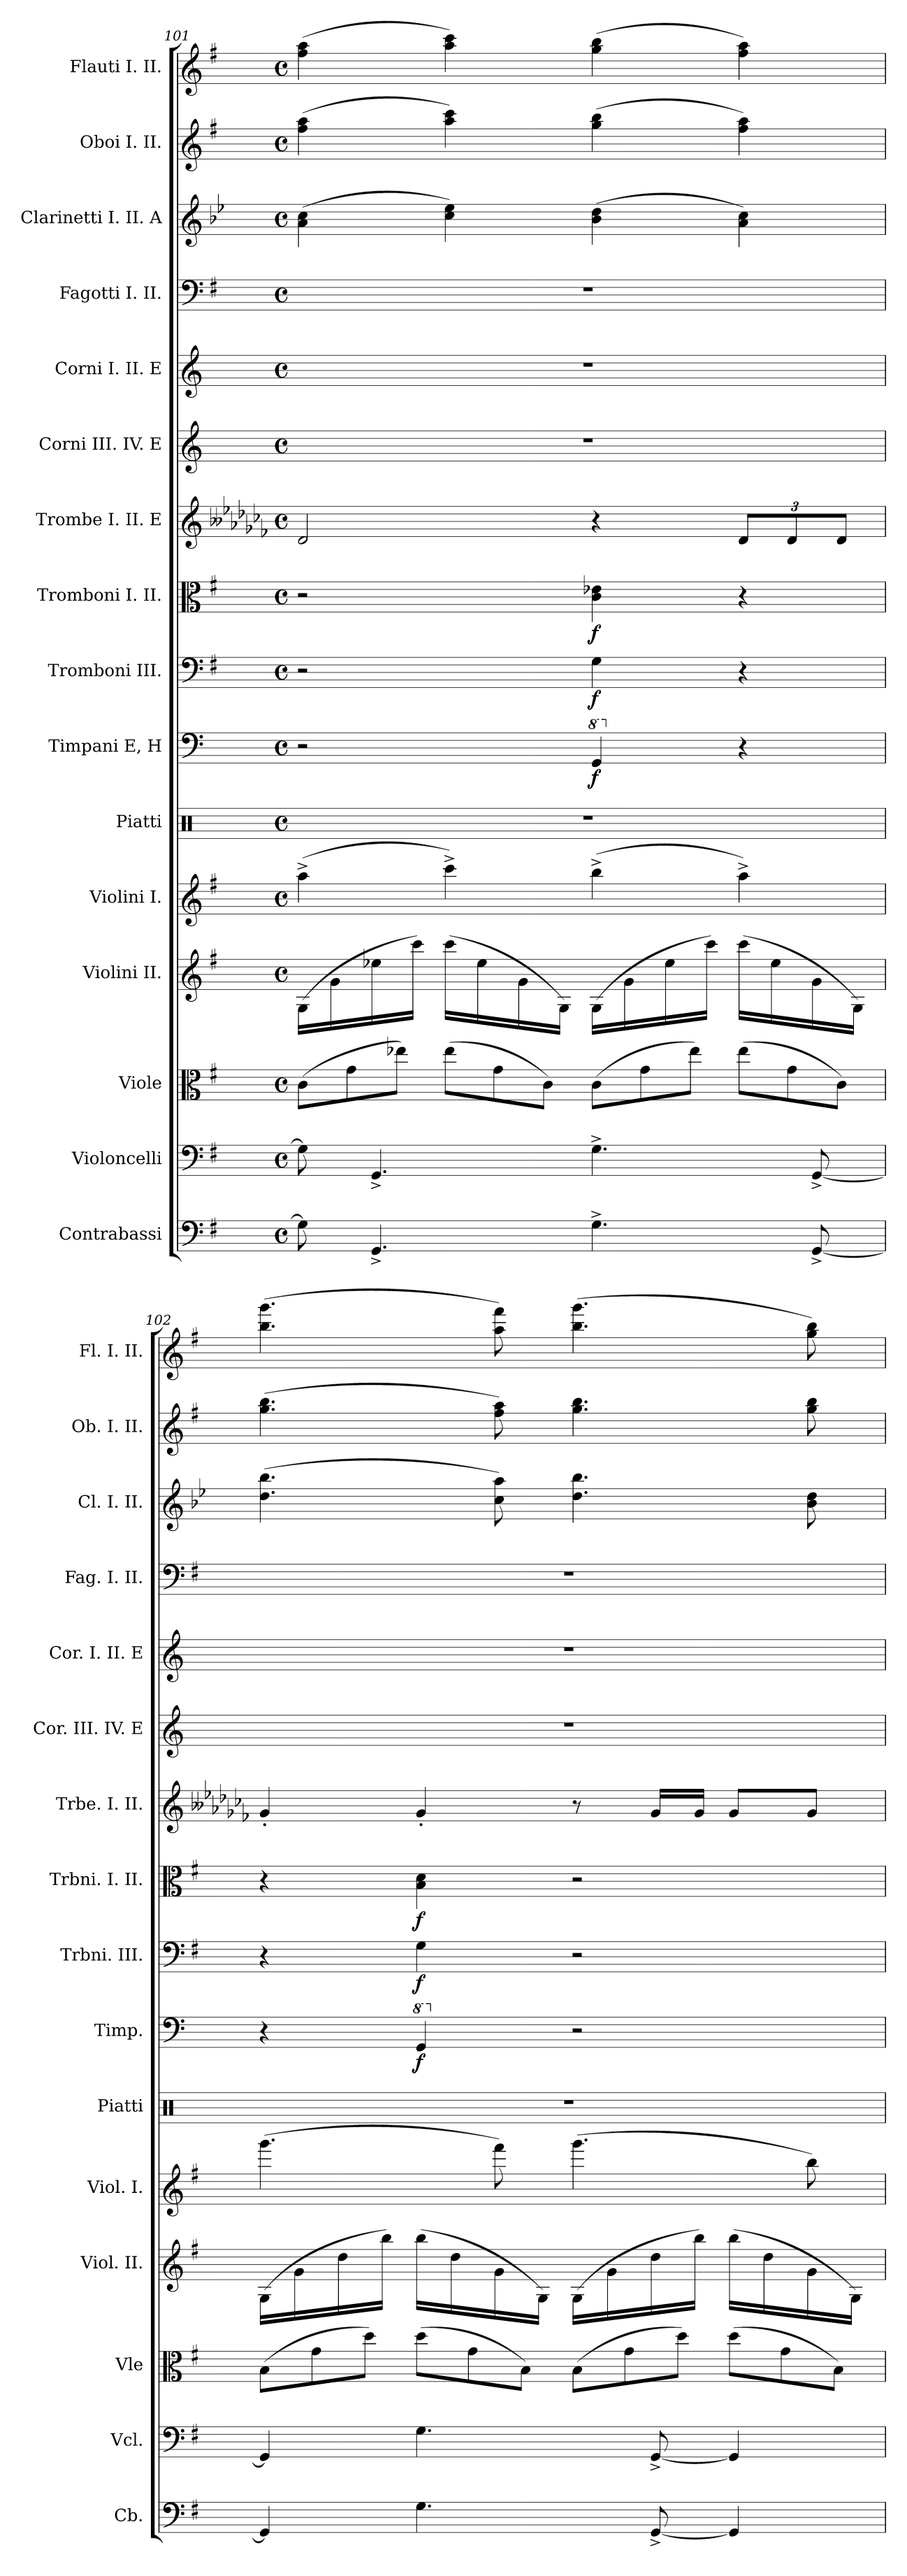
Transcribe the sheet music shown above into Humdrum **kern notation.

**kern	**kern	**kern	**kern	**kern	**kern	**kern	**dynam	**kern	**dynam	**kern	**dynam	**kern	**kern	**kern	**kern	**kern	**kern	**kern
*part16	*part15	*part14	*part13	*part12	*part11	*part10	*part10	*part9	*part9	*part8	*part8	*part7	*part6	*part5	*part4	*part3	*part2	*part1
*staff16	*staff15	*staff14	*staff13	*staff12	*staff11	*staff10	*staff10	*staff9	*staff9	*staff8	*staff8	*staff7	*staff6	*staff5	*staff4	*staff3	*staff2	*staff1
*I"Contrabassi	*I"Violoncelli	*I"Viole	*I"Violini II.	*I"Violini I.	*I"Piatti	*I"Timpani E, H	*	*I"Tromboni III.	*	*I"Tromboni I. II.	*	*I"Trombe I. II. E	*I"Corni III. IV. E	*I"Corni I. II. E	*I"Fagotti I. II.	*I"Clarinetti I. II. A	*I"Oboi I. II.	*I"Flauti I. II.
*I'Cb.	*I'Vcl.	*I'Vle	*I'Viol. II.	*I'Viol. I.	*I'Piatti	*I'Timp.	*	*I'Trbni. III.	*	*I'Trbni. I. II.	*	*I'Trbe. I. II.	*I'Cor. III. IV. E	*I'Cor. I. II. E	*I'Fag. I. II.	*I'Cl. I. II.	*I'Ob. I. II.	*I'Fl. I. II.
*clefF4	*clefF4	*clefC3	*clefG2	*clefG2	*clefX	*clefF4	*	*clefF4	*	*clefC3	*	*clefG2	*clefG2	*clefG2	*clefF4	*clefG2	*clefG2	*clefG2
*ITrd7c12	*	*	*	*	*	*	*	*	*	*	*	*ITrd-3c-4	*ITrd5c8	*ITrd5c8	*	*ITrd2c3	*	*
*k[f#]	*k[f#]	*k[f#]	*k[f#]	*k[f#]	*k[]	*k[]	*	*k[f#]	*	*k[f#]	*	*k[b--e-a-d-g-c-f-]	*k[f#c#g#d#]	*k[f#c#g#d#]	*k[f#]	*k[f#]	*k[f#]	*k[f#]
*M4/4	*M4/4	*M4/4	*M4/4	*M4/4	*M4/4	*M4/4	*	*M4/4	*	*M4/4	*	*M4/4	*M4/4	*M4/4	*M4/4	*M4/4	*M4/4	*M4/4
*met(c)	*met(c)	*met(c)	*met(c)	*met(c)	*met(c)	*met(c)	*	*met(c)	*	*met(c)	*	*met(c)	*met(c)	*met(c)	*met(c)	*met(c)	*met(c)	*met(c)
*	*	*Xtuplet	*	*	*	*	*	*	*	*	*	*	*	*	*	*	*	*
=101	=101	=101	=101	=101	=101	=101	=101	=101	=101	=101	=101	=101	=101	=101	=101	=101	=101	=101
8GG\]	8G\]	(12c\L	(16G\LL	(4aa^\	1r	2r	.	2r	.	2r	.	2g-/	1r	1r	1r	(4f#\ 4a\	(4ff#\ 4aa\	(4ff#\ 4aa\
.	.	.	16g\	.	.	.	.	.	.	.	.	.	.	.	.	.	.	.
.	.	12g\	.	.	.	.	.	.	.	.	.	.	.	.	.	.	.	.
4.GGG^/	4.GG^/	.	16ee-X\	.	.	.	.	.	.	.	.	.	.	.	.	.	.	.
.	.	12ee-X\J)	.	.	.	.	.	.	.	.	.	.	.	.	.	.	.	.
.	.	.	16ccc\JJ)	.	.	.	.	.	.	.	.	.	.	.	.	.	.	.
.	.	(12ee-\L	(16ccc\LL	4ccc^\)	.	.	.	.	.	.	.	.	.	.	.	4a\ 4cc\)	4aa\ 4ccc\)	4aa\ 4ccc\)
.	.	.	16ee-\	.	.	.	.	.	.	.	.	.	.	.	.	.	.	.
.	.	12g\	.	.	.	.	.	.	.	.	.	.	.	.	.	.	.	.
.	.	.	16g\	.	.	.	.	.	.	.	.	.	.	.	.	.	.	.
.	.	12c\J)	.	.	.	.	.	.	.	.	.	.	.	.	.	.	.	.
.	.	.	16G\JJ)	.	.	.	.	.	.	.	.	.	.	.	.	.	.	.
*	*	*	*	*	*	*8va	*	*	*	*	*	*	*	*	*	*	*	*
!	!	!	!	!	!	!	!LO:DY:b	!	!LO:DY:b	!	!LO:DY:b	!	!	!	!	!	!	!
4.GG^\	4.G^\	(12c\L	(16G\LL	(4bb^\	.	4G/	f	4G\	f	4c\ 4e-X\	f	4r	.	.	.	(4g\ 4b\	(4gg\ 4bb\	(4gg\ 4bb\
.	.	.	16g\	.	.	.	.	.	.	.	.	.	.	.	.	.	.	.
.	.	12g\	.	.	.	.	.	.	.	.	.	.	.	.	.	.	.	.
.	.	.	16ee-\	.	.	.	.	.	.	.	.	.	.	.	.	.	.	.
.	.	12ee-\J)	.	.	.	.	.	.	.	.	.	.	.	.	.	.	.	.
.	.	.	16ccc\JJ)	.	.	.	.	.	.	.	.	.	.	.	.	.	.	.
*	*	*	*	*	*	*X8va	*	*	*	*	*	*	*	*	*	*	*	*
*	*	*	*	*	*	*	*	*	*	*	*	*Xbrackettup	*	*	*	*	*	*
.	.	(12ee-\L	(16ccc\LL	4aa^\)	.	4r	.	4r	.	4r	.	12g-/L	.	.	.	4f#\ 4a\)	4ff#\ 4aa\)	4ff#\ 4aa\)
.	.	.	16ee-\	.	.	.	.	.	.	.	.	.	.	.	.	.	.	.
.	.	12g\	.	.	.	.	.	.	.	.	.	12g-/	.	.	.	.	.	.
[8GGG^/	[8GG^/	.	16g\	.	.	.	.	.	.	.	.	.	.	.	.	.	.	.
.	.	12c\J)	.	.	.	.	.	.	.	.	.	12g-/J	.	.	.	.	.	.
.	.	.	16G\JJ)	.	.	.	.	.	.	.	.	.	.	.	.	.	.	.
=102	=102	=102	=102	=102	=102	=102	=102	=102	=102	=102	=102	=102	=102	=102	=102	=102	=102	=102
4GGG/]	4GG/]	(12B\L	(16G\LL	(4.ggg\	1r	4r	.	4r	.	4r	.	4cc-'/	1r	1r	1r	(4.b\ 4.gg\	(4.gg\ 4.bb\	(4.bb\ 4.ggg\
.	.	.	16g\	.	.	.	.	.	.	.	.	.	.	.	.	.	.	.
.	.	12g\	.	.	.	.	.	.	.	.	.	.	.	.	.	.	.	.
.	.	.	16dd\	.	.	.	.	.	.	.	.	.	.	.	.	.	.	.
.	.	12dd\J)	.	.	.	.	.	.	.	.	.	.	.	.	.	.	.	.
.	.	.	16bb\JJ)	.	.	.	.	.	.	.	.	.	.	.	.	.	.	.
*	*	*	*	*	*	*8va	*	*	*	*	*	*	*	*	*	*	*	*
!	!	!	!	!	!	!	!LO:DY:b	!	!LO:DY:b	!	!LO:DY:b	!	!	!	!	!	!	!
4.GG\	4.G\	(12dd\L	(16bb\LL	.	.	4G/	f	4G\	f	4B\ 4d\	f	4cc-'/	.	.	.	.	.	.
.	.	.	16dd\	.	.	.	.	.	.	.	.	.	.	.	.	.	.	.
.	.	12g\	.	.	.	.	.	.	.	.	.	.	.	.	.	.	.	.
.	.	.	16g\	8fff#\)	.	.	.	.	.	.	.	.	.	.	.	8a\ 8ff#\)	8ff#\ 8aa\)	8aa\ 8fff#\)
.	.	12B\J)	.	.	.	.	.	.	.	.	.	.	.	.	.	.	.	.
.	.	.	16G\JJ)	.	.	.	.	.	.	.	.	.	.	.	.	.	.	.
*	*	*	*	*	*	*X8va	*	*	*	*	*	*	*	*	*	*	*	*
.	.	(12B\L	(16G\LL	(4.ggg\	.	2r	.	2r	.	2r	.	8r	.	.	.	4.b\ 4.gg\	4.gg\ 4.bb\	(4.bb\ 4.ggg\
.	.	.	16g\	.	.	.	.	.	.	.	.	.	.	.	.	.	.	.
.	.	12g\	.	.	.	.	.	.	.	.	.	.	.	.	.	.	.	.
[8GGG^/	[8GG^/	.	16dd\	.	.	.	.	.	.	.	.	16cc-/LL	.	.	.	.	.	.
.	.	12dd\J)	.	.	.	.	.	.	.	.	.	.	.	.	.	.	.	.
.	.	.	16bb\JJ)	.	.	.	.	.	.	.	.	16cc-/JJ	.	.	.	.	.	.
4GGG/]	4GG/]	(12dd\L	(16bb\LL	.	.	.	.	.	.	.	.	8cc-/L	.	.	.	.	.	.
.	.	.	16dd\	.	.	.	.	.	.	.	.	.	.	.	.	.	.	.
.	.	12g\	.	.	.	.	.	.	.	.	.	.	.	.	.	.	.	.
.	.	.	16g\	8bb\)	.	.	.	.	.	.	.	8cc-/J	.	.	.	8g\ 8b\	8gg\ 8bb\	8gg\ 8bb\)
.	.	12B\J)	.	.	.	.	.	.	.	.	.	.	.	.	.	.	.	.
.	.	.	16G\JJ)	.	.	.	.	.	.	.	.	.	.	.	.	.	.	.
=	=	=	=	=	=	=	=	=	=	=	=	=	=	=	=	=	=	=
*-	*-	*-	*-	*-	*-	*-	*-	*-	*-	*-	*-	*-	*-	*-	*-	*-	*-	*-
